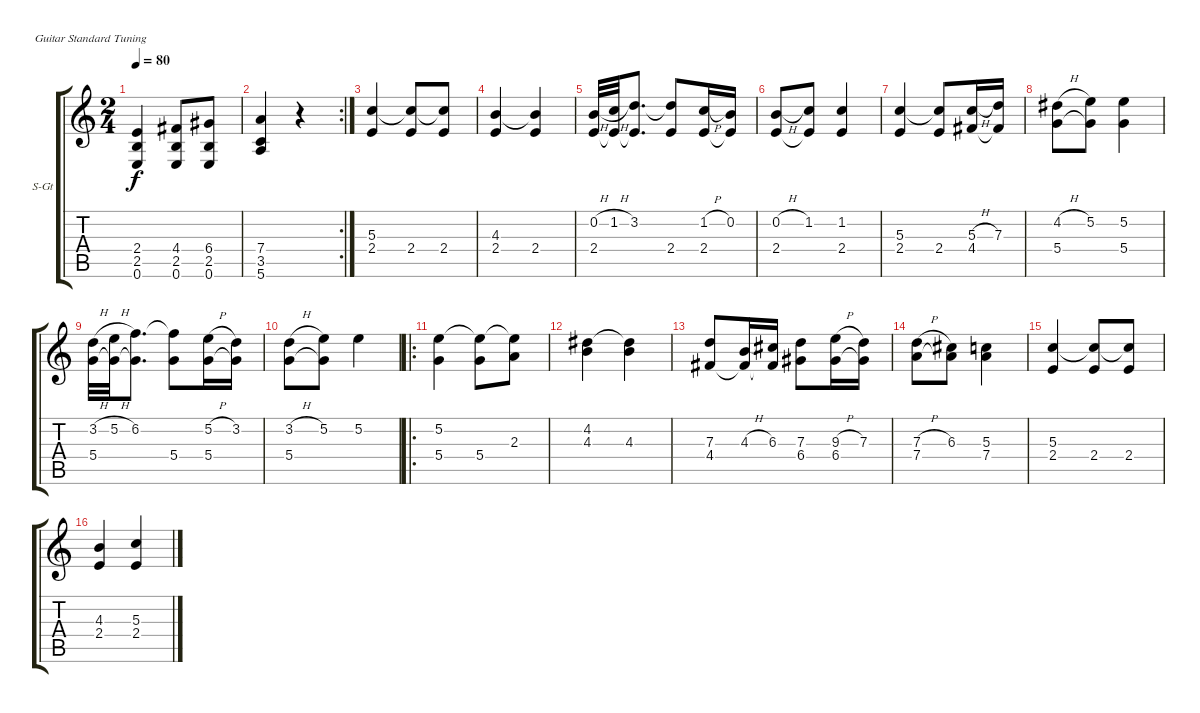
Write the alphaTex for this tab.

\bracketExtendMode groupsimilarinstruments
\firstSystemTrackNameOrientation horizontal
\otherSystemsTrackNameOrientation horizontal
\track ("Piste 1" "S-Gt") {instrument acousticguitarsteel}
\staff {score tabs}
\tuning (E4 B3 G3 D3 A2 E2)
\ts (2 4)
\tempo 80
\clef g2
\ks aminor
(2.4 2.5 0.6).4{dy f} (4.4 2.5 0.6).8 (6.4 2.5 0.6).8 |
\rc 2
(7.4 3.5 5.6).4 r.4 |
(5.3 2.4).4 (5.3{t} 2.4).8 (5.3{t} 2.4).8 |
(4.3 2.4).4 (4.3{t} 2.4).4 |
(0.2{h} 2.4).32 (1.2{h} 2.4{t}).32 (3.2 2.4{t}).8{d} (3.2{t} 2.4).8 (1.2{h} 2.4).16 (0.2 2.4{t}).16 |
(0.2{h} 2.4).8 (1.2 2.4{t}).8 (1.2 2.4).4 |
(5.3 2.4).4 (5.3{t} 2.4).8 (5.3{h} 4.4).16 (7.3 4.4{t}).16 |
(4.2{h} 5.4).8 (5.2 5.4{t}).8 (5.2 5.4).4 |
(3.2{h} 5.4).32 (5.2{h} 5.4{t}).32 (6.2 5.4{t}).8{d} (6.2{t} 5.4).8 (5.2{h} 5.4).16 (3.2 5.4{t}).16 |
(3.2{h} 5.4).8 (5.2 5.4{t}).8 5.2.4 |
\ro
(5.2 5.4).4 (5.2{t} 5.4).8 (5.2{t} 2.3).8 |
(4.2 4.3).4 (4.2{t} 4.3).4 |
(7.3 4.4).8 (4.3{h} 4.4{t}).16 (6.3 4.4{t}).16 (7.3 6.4).8 (9.3{h} 6.4).16 (7.3 6.4{t}).16 |
(7.3{h} 7.4).8 (6.3 7.4{t}).8 (5.3 7.4).4 |
(5.3 2.4).4 (5.3{t} 2.4).8 (5.3{t} 2.4).8 |
(4.3 2.4).4 (5.3 2.4).4
